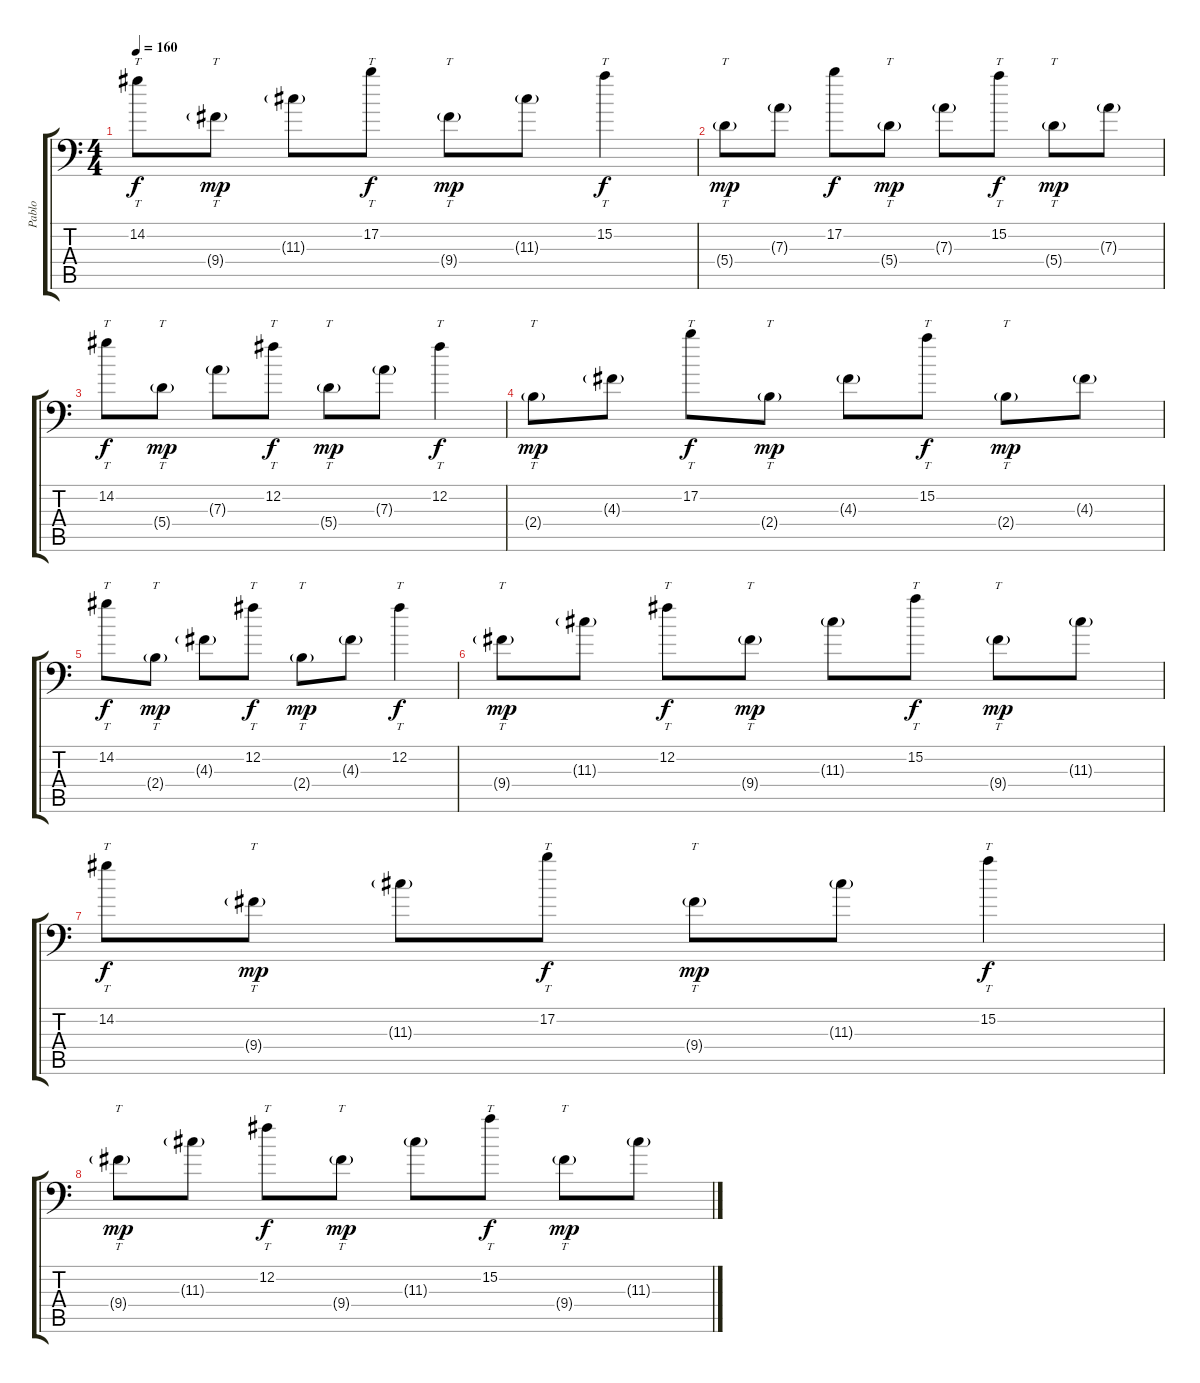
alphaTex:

\track ("Pablo" "Pablo") {instrument distortionguitar}
\staff {score tabs}
\tuning (B3 Gb3 D3 A2 E2 A1) {hide}
\ts (4 4)
\tempo 160
\clef f4
\ks c
14.2.8{tt dy f} 9.4{g}.8{tt dy mp} 11.3{g}.8 17.2.8{tt dy f} 9.4{g}.8{tt dy mp} 11.3{g}.8 15.2.4{tt dy f} |
5.4{g}.8{tt dy mp volume 15 instrument electricguitarclean} 7.3{g}.8 17.2.8{dy f} 5.4{g}.8{tt dy mp} 7.3{g}.8 15.2.8{tt dy f} 5.4{g}.8{tt dy mp} 7.3{g}.8 |
14.2.8{tt dy f} 5.4{g}.8{tt dy mp} 7.3{g}.8 12.2.8{tt dy f} 5.4{g}.8{tt dy mp} 7.3{g}.8 12.2.4{tt dy f} |
2.4{g}.8{tt dy mp} 4.3{g}.8 17.2.8{tt dy f} 2.4{g}.8{tt dy mp} 4.3{g}.8 15.2.8{tt dy f} 2.4{g}.8{tt dy mp} 4.3{g}.8 |
14.2.8{tt dy f} 2.4{g}.8{tt dy mp} 4.3{g}.8 12.2.8{tt dy f} 2.4{g}.8{tt dy mp} 4.3{g}.8 12.2.4{tt dy f} |
9.4{g}.8{tt dy mp volume 15 instrument electricguitarclean} 11.3{g}.8 12.2.8{tt dy f} 9.4{g}.8{tt dy mp} 11.3{g}.8 15.2.8{tt dy f} 9.4{g}.8{tt dy mp} 11.3{g}.8 |
14.2.8{tt dy f} 9.4{g}.8{tt dy mp} 11.3{g}.8 17.2.8{tt dy f} 9.4{g}.8{tt dy mp} 11.3{g}.8 15.2.4{tt dy f} |
9.4{g}.8{tt dy mp} 11.3{g}.8 12.2.8{tt dy f} 9.4{g}.8{tt dy mp} 11.3{g}.8 15.2.8{tt dy f} 9.4{g}.8{tt dy mp} 11.3{g}.8
